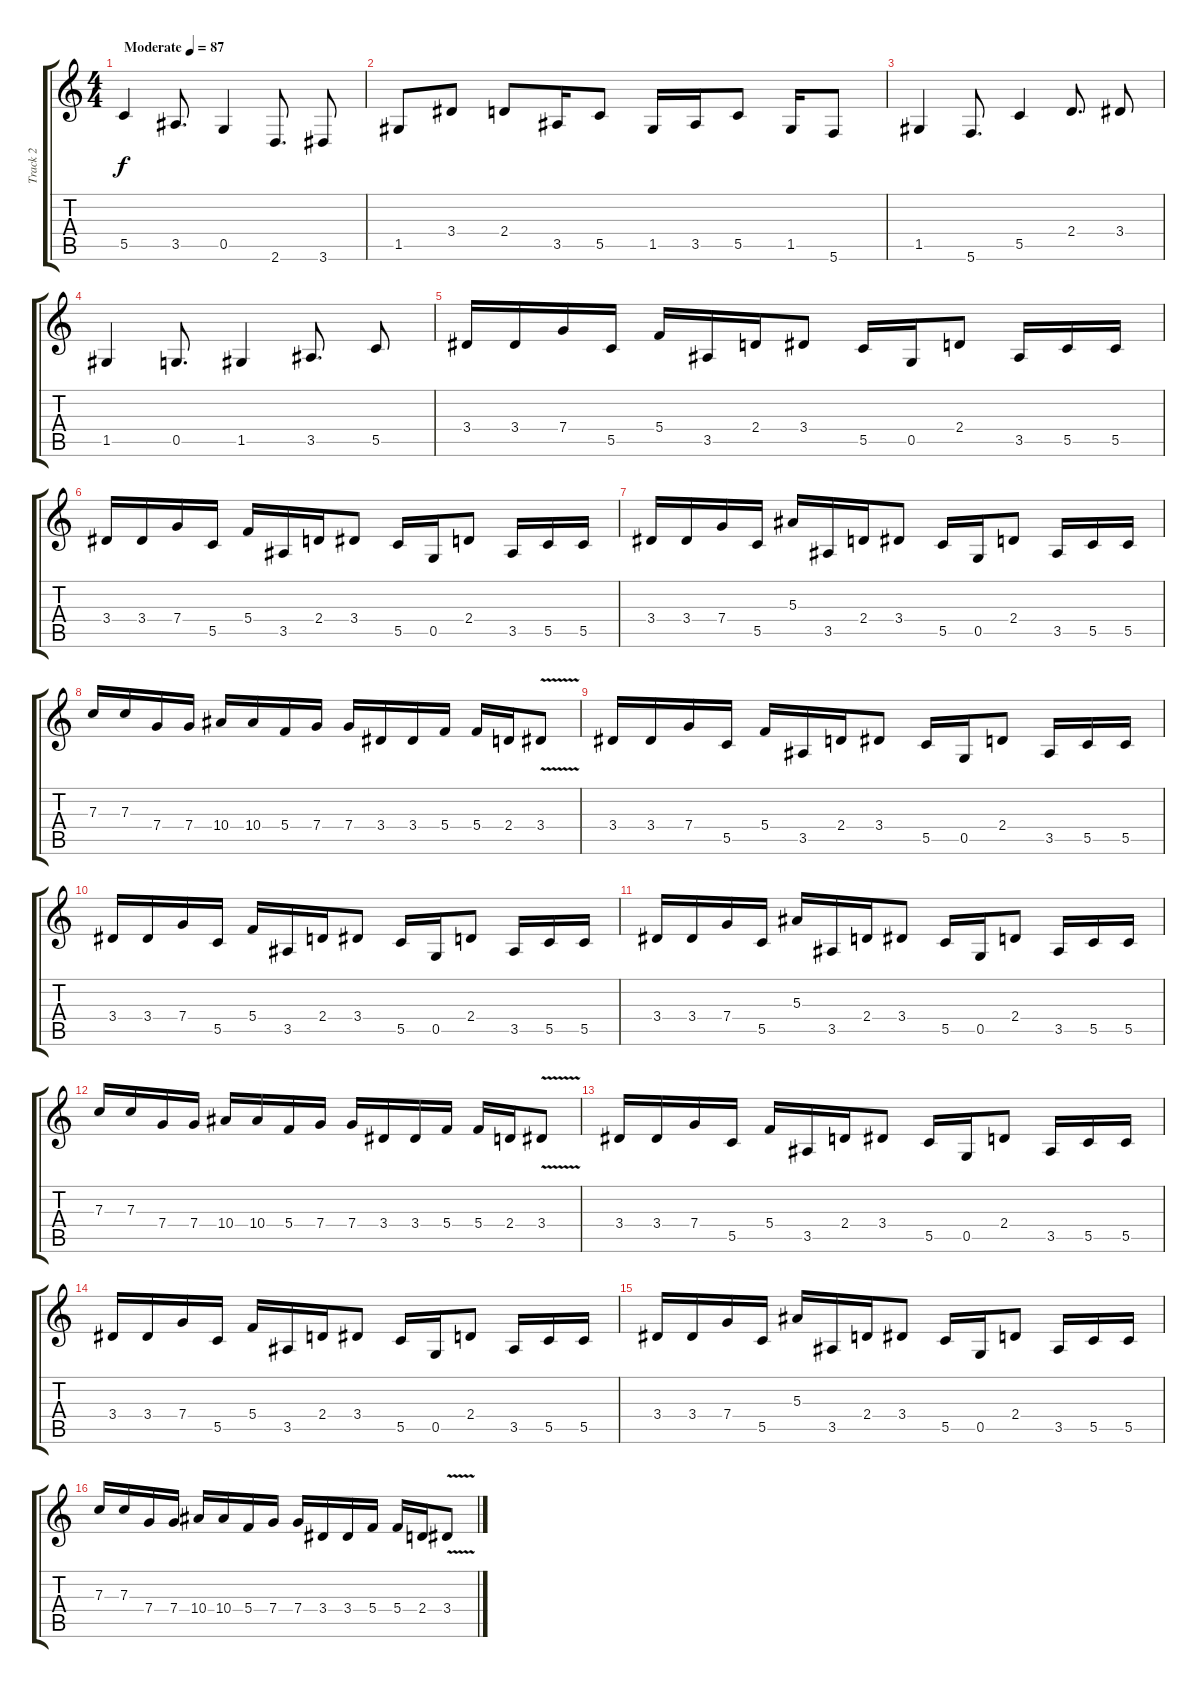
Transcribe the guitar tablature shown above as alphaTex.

\track ("Track 2" "Track 2") {instrument distortionguitar}
\staff {score tabs}
\tuning (D4 A3 F3 C3 G2 C2) {hide}
\ts (4 4)
\tempo (87 "Moderate")
\clef g2
\ks c
5.5.4{dy f instrument distortionguitar} 3.5.8{d} 0.5.4 2.6.8{d} 3.6.8 |
1.5.8 3.4.8 2.4.8 3.5.16 5.5.8 1.5.16 3.5.16 5.5.8 1.5.16 5.6.8 |
1.5.4 5.6.8{d} 5.5.4 2.4.8{d} 3.4.8 |
1.5.4 0.5.8{d} 1.5.4 3.5.8{d} 5.5.8 |
3.4.16 3.4.16 7.4.16 5.5.16 5.4.16 3.5.16 2.4.16 3.4.8 5.5.16 0.5.16 2.4.8 3.5.16 5.5.16 5.5.16 |
3.4.16 3.4.16 7.4.16 5.5.16 5.4.16 3.5.16 2.4.16 3.4.8 5.5.16 0.5.16 2.4.8 3.5.16 5.5.16 5.5.16 |
3.4.16 3.4.16 7.4.16 5.5.16 5.3.16 3.5.16 2.4.16 3.4.8 5.5.16 0.5.16 2.4.8 3.5.16 5.5.16 5.5.16 |
7.3.16 7.3.16 7.4.16 7.4.16 10.4.16 10.4.16 5.4.16 7.4.16 7.4.16 3.4.16 3.4.16 5.4.16 5.4.16 2.4.16 3.4{v}.8 |
3.4.16 3.4.16 7.4.16 5.5.16 5.4.16 3.5.16 2.4.16 3.4.8 5.5.16 0.5.16 2.4.8 3.5.16 5.5.16 5.5.16 |
3.4.16 3.4.16 7.4.16 5.5.16 5.4.16 3.5.16 2.4.16 3.4.8 5.5.16 0.5.16 2.4.8 3.5.16 5.5.16 5.5.16 |
3.4.16 3.4.16 7.4.16 5.5.16 5.3.16 3.5.16 2.4.16 3.4.8 5.5.16 0.5.16 2.4.8 3.5.16 5.5.16 5.5.16 |
7.3.16 7.3.16 7.4.16 7.4.16 10.4.16 10.4.16 5.4.16 7.4.16 7.4.16 3.4.16 3.4.16 5.4.16 5.4.16 2.4.16 3.4{v}.8 |
3.4.16{balance 8} 3.4.16 7.4.16 5.5.16 5.4.16 3.5.16 2.4.16 3.4.8 5.5.16 0.5.16 2.4.8 3.5.16 5.5.16 5.5.16 |
3.4.16 3.4.16 7.4.16 5.5.16 5.4.16 3.5.16 2.4.16 3.4.8 5.5.16 0.5.16 2.4.8 3.5.16 5.5.16 5.5.16 |
3.4.16 3.4.16 7.4.16 5.5.16 5.3.16 3.5.16 2.4.16 3.4.8 5.5.16 0.5.16 2.4.8 3.5.16 5.5.16 5.5.16 |
7.3.16 7.3.16 7.4.16 7.4.16 10.4.16 10.4.16 5.4.16 7.4.16 7.4.16 3.4.16 3.4.16 5.4.16 5.4.16 2.4.16 3.4{v}.8
